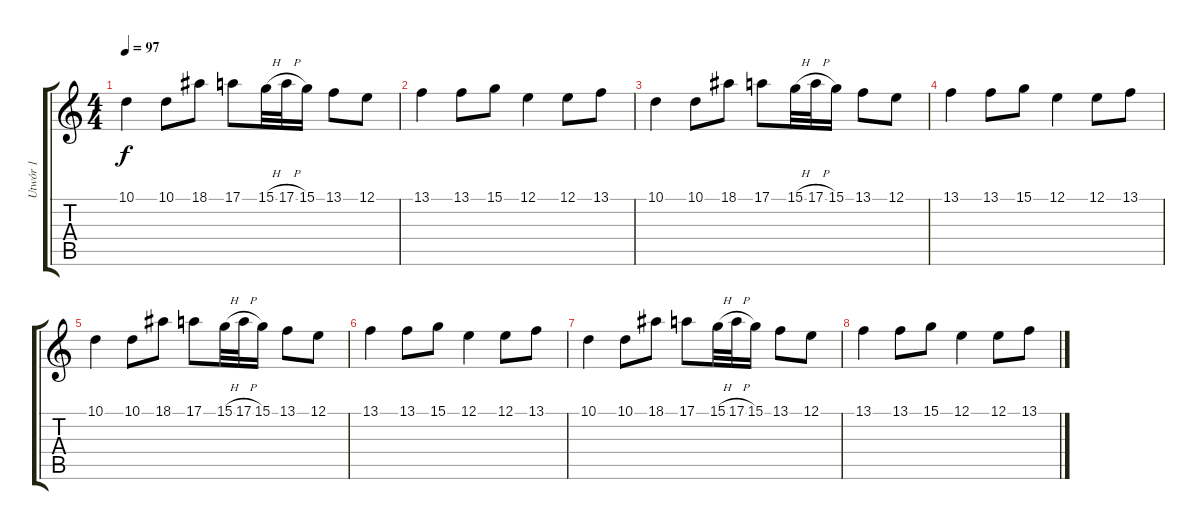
\track ("Utwór 1" "Utwór 1") {instrument shakuhachi}
\staff {score tabs}
\tuning (E4 B3 G3 D3 A2 E2) {hide}
\ts (4 4)
\tempo 97
\clef g2
\ks c
10.1.4{dy f} 10.1.8 18.1.8 17.1.8 15.1{h}.32 17.1{h}.32 15.1.16 13.1.8 12.1.8 |
13.1.4 13.1.8 15.1.8 12.1.4 12.1.8 13.1.8 |
10.1.4 10.1.8 18.1.8 17.1.8 15.1{h}.32 17.1{h}.32 15.1.16 13.1.8 12.1.8 |
13.1.4 13.1.8 15.1.8 12.1.4 12.1.8 13.1.8 |
10.1.4 10.1.8 18.1.8 17.1.8 15.1{h}.32 17.1{h}.32 15.1.16 13.1.8 12.1.8 |
13.1.4 13.1.8 15.1.8 12.1.4 12.1.8 13.1.8 |
10.1.4 10.1.8 18.1.8 17.1.8 15.1{h}.32 17.1{h}.32 15.1.16 13.1.8 12.1.8 |
13.1.4 13.1.8 15.1.8 12.1.4 12.1.8 13.1.8
